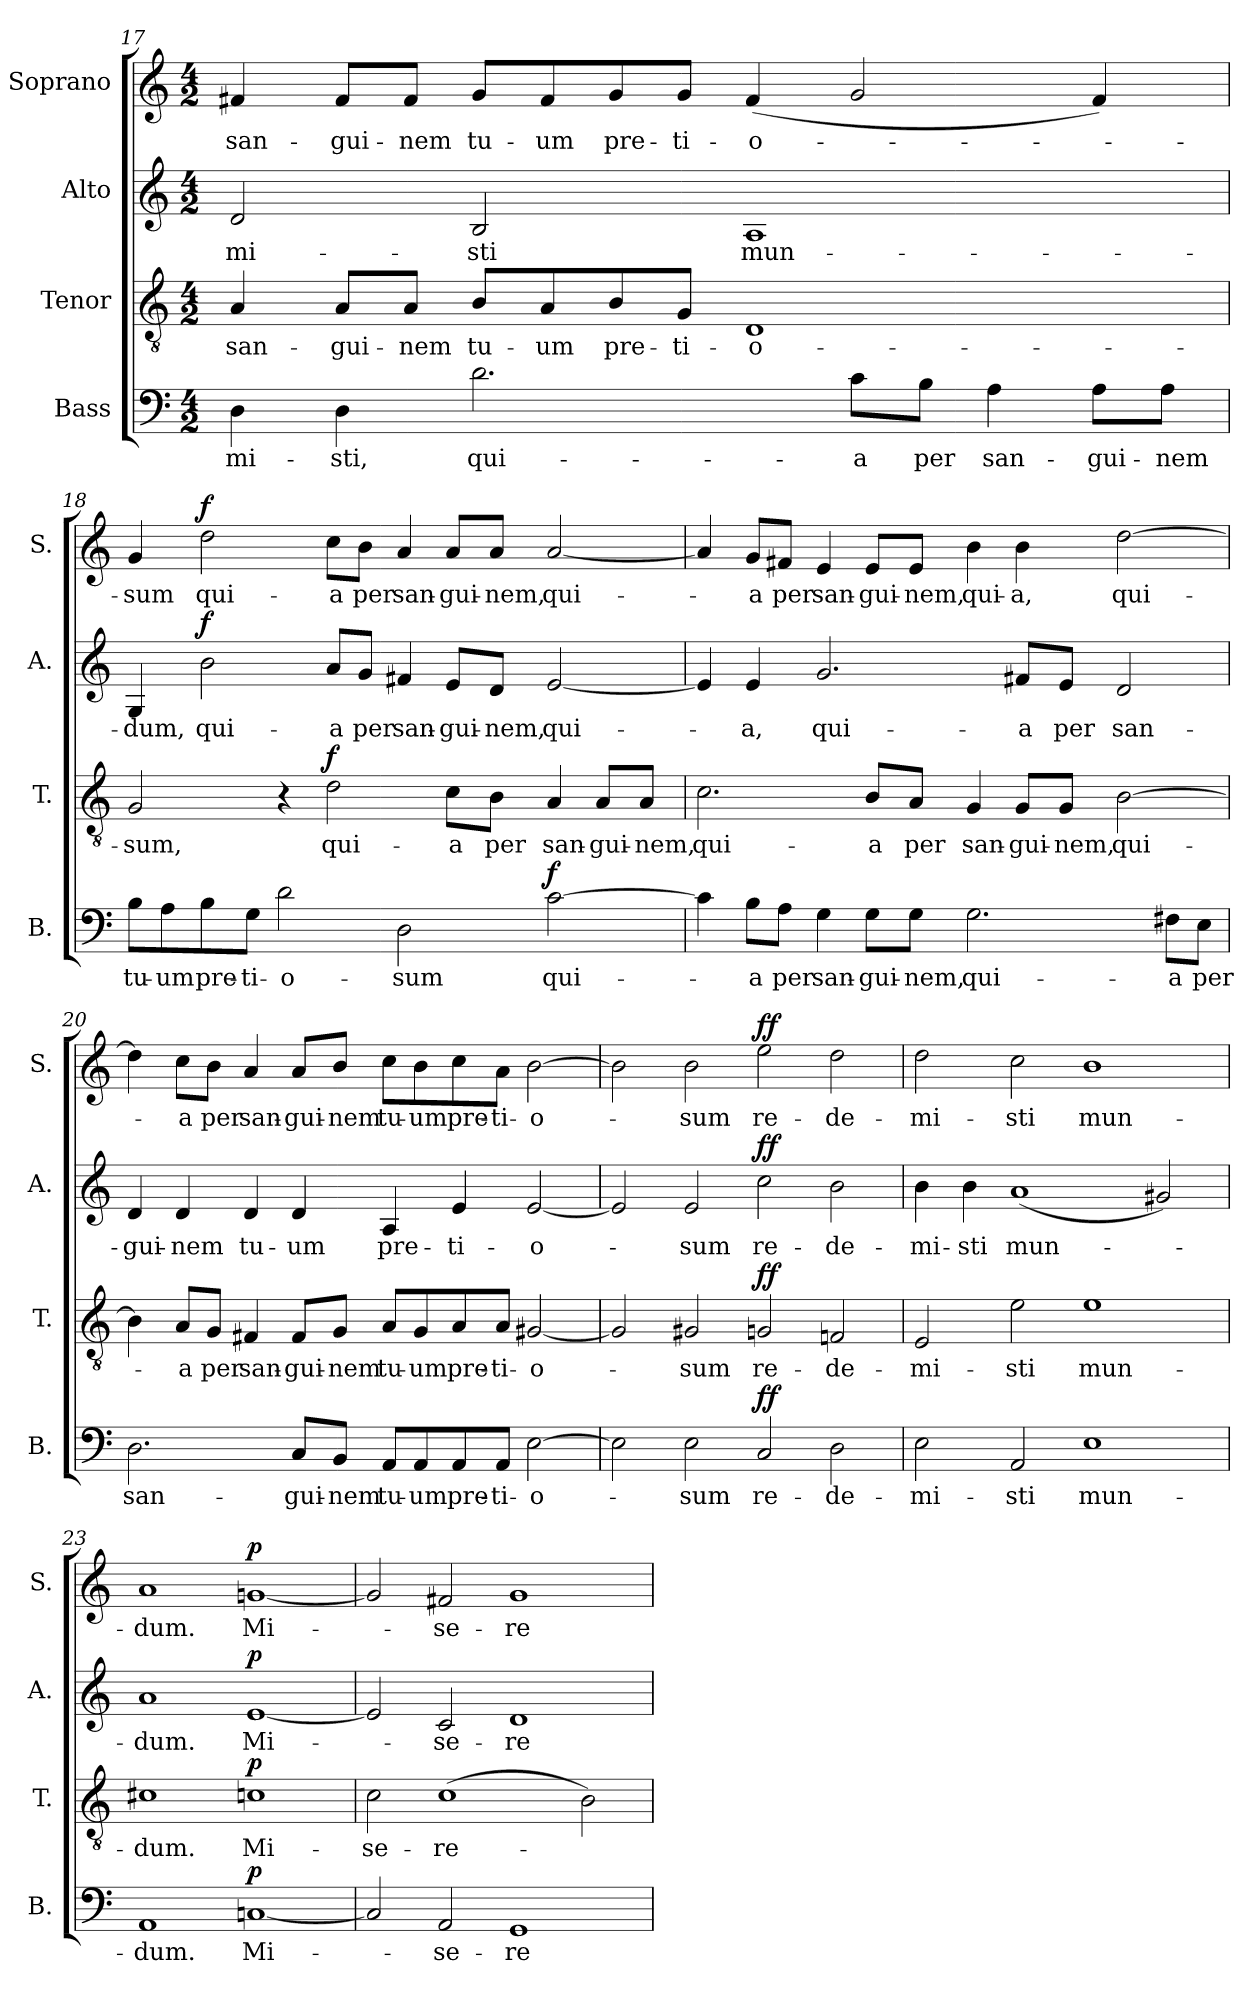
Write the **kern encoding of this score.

**kern	**text	**dynam	**kern	**text	**dynam	**kern	**text	**dynam	**kern	**text	**dynam
*part4	*part4	*part4	*part3	*part3	*part3	*part2	*part2	*part2	*part1	*part1	*part1
*staff4	*staff4	*staff4	*staff3	*staff3	*staff3	*staff2	*staff2	*staff2	*staff1	*staff1	*staff1
*I"Bass	*	*	*I"Tenor	*	*	*I"Alto	*	*	*I"Soprano	*	*
*I'B.	*	*	*I'T.	*	*	*I'A.	*	*	*I'S.	*	*
*clefF4	*	*	*clefGv2	*	*	*clefG2	*	*	*clefG2	*	*
*	*	*	*ITrd7c12	*	*	*	*	*	*	*	*
*k[]	*	*	*k[]	*	*	*k[]	*	*	*k[]	*	*
*C:	*	*	*C:	*	*	*C:	*	*	*C:	*	*
*M4/2	*	*	*M4/2	*	*	*M4/2	*	*	*M4/2	*	*
=17	=17	=17	=17	=17	=17	=17	=17	=17	=17	=17	=17
!	!LO:LY:b	!	!	!LO:LY:b	!	!	!LO:LY:b	!	!	!LO:LY:b	!
4D\	-mi-	.	4AA/	san-	.	2d/	mi-	.	4f#X/	san-	.
!	!LO:LY:b	!	!	!LO:LY:b	!	!	!	!	!	!LO:LY:b	!
4D\	-sti,	.	8AA/L	-gui-	.	.	.	.	8f#/L	-gui-	.
!	!	!	!	!LO:LY:b	!	!	!	!	!	!LO:LY:b	!
.	.	.	8AA/J	-nem	.	.	.	.	8f#/J	-nem	.
!	!LO:LY:b	!	!	!LO:LY:b	!	!	!LO:LY:b	!	!	!LO:LY:b	!
2.d\	qui-	.	8BB/L	tu-	.	2B/	-sti	.	8g/L	tu-	.
!	!	!	!	!LO:LY:b	!	!	!	!	!	!LO:LY:b	!
.	.	.	8AA/	-um	.	.	.	.	8f#/	-um	.
!	!	!	!	!LO:LY:b	!	!	!	!	!	!LO:LY:b	!
.	.	.	8BB/	pre-	.	.	.	.	8g/	pre-	.
!	!	!	!	!LO:LY:b	!	!	!	!	!	!LO:LY:b	!
.	.	.	8GG/J	-ti-	.	.	.	.	8g/J	-ti-	.
!	!	!	!	!LO:LY:b	!	!	!LO:LY:b	!	!	!LO:LY:b	!
.	.	.	1DD	-o-	.	1A	mun-	.	(<4f#/	-o-	.
!	!LO:LY:b	!	!	!	!	!	!	!	!	!	!
8c\L	-a	.	.	.	.	.	.	.	2g/	.	.
!	!LO:LY:b	!	!	!	!	!	!	!	!	!	!
8B\J	per	.	.	.	.	.	.	.	.	.	.
!	!LO:LY:b	!	!	!	!	!	!	!	!	!	!
4A\	san-	.	.	.	.	.	.	.	.	.	.
!	!LO:LY:b	!	!	!	!	!	!	!	!	!	!
8A\L	-gui-	.	.	.	.	.	.	.	4f#/)	.	.
!	!LO:LY:b	!	!	!	!	!	!	!	!	!	!
8A\J	-nem	.	.	.	.	.	.	.	.	.	.
!!LO:PB:g=z
=18	=18	=18	=18	=18	=18	=18	=18	=18	=18	=18	=18
!	!LO:LY:b	!	!	!LO:LY:b	!	!	!LO:LY:b	!	!	!LO:LY:b	!
8B\L	tu-	.	2GG/	-sum,	.	4G/	-dum,	.	4g/	sum	.
!	!LO:LY:b	!	!	!	!	!	!	!	!	!	!
8A\	-um	.	.	.	.	.	.	.	.	.	.
!	!LO:LY:b	!	!	!	!	!	!LO:LY:b	!LO:DY:a	!	!LO:LY:b	!LO:DY:a
8B\	pre-	.	.	.	.	2b\	qui-	f	2dd\	-qui-	f
!	!LO:LY:b	!	!	!	!	!	!	!	!	!	!
8G\J	-ti-	.	.	.	.	.	.	.	.	.	.
!	!LO:LY:b	!	!	!	!	!	!	!	!	!	!
2d\	-o-	.	4r	.	.	.	.	.	.	.	.
!	!	!	!	!LO:LY:b	!LO:DY:a	!	!LO:LY:b	!	!	!LO:LY:b	!
.	.	.	2D\	qui-	f	8a/L	-a	.	8cc\L	-a	.
!	!	!	!	!	!	!	!LO:LY:b	!	!	!LO:LY:b	!
.	.	.	.	.	.	8g/J	per	.	8b\J	per	.
!	!LO:LY:b	!	!	!	!	!	!LO:LY:b	!	!	!LO:LY:b	!
2D\	-sum	.	.	.	.	4f#X/	san-	.	4a/	san-	.
!	!	!	!	!LO:LY:b	!	!	!LO:LY:b	!	!	!LO:LY:b	!
.	.	.	8C\L	-a	.	8e/L	-gui-	.	8a/L	-gui-	.
!	!	!	!	!LO:LY:b	!	!	!LO:LY:b	!	!	!LO:LY:b	!
.	.	.	8BB\J	per	.	8d/J	-nem,	.	8a/J	-nem,	.
!	!LO:LY:b	!LO:DY:a	!	!LO:LY:b	!	!	!LO:LY:b	!	!	!LO:LY:b	!
[>2c\	qui-	f	4AA/	san-	.	[<2e/	qui-	.	[<2a/	qui-	.
!	!	!	!	!LO:LY:b	!	!	!	!	!	!	!
.	.	.	8AA/L	-gui-	.	.	.	.	.	.	.
!	!	!	!	!LO:LY:b	!	!	!	!	!	!	!
.	.	.	8AA/J	-nem,	.	.	.	.	.	.	.
=19	=19	=19	=19	=19	=19	=19	=19	=19	=19	=19	=19
!	!	!	!	!LO:LY:b	!	!	!	!	!	!	!
4c\]	.	.	2.C\	qui-	.	4e/]	.	.	4a/]	.	.
!	!LO:LY:b	!	!	!	!	!	!LO:LY:b	!	!	!LO:LY:b	!
8B\L	-a	.	.	.	.	4e/	-a,	.	8g/L	-a	.
!	!LO:LY:b	!	!	!	!	!	!	!	!	!LO:LY:b	!
8A\J	per	.	.	.	.	.	.	.	8f#X/J	per	.
!	!LO:LY:b	!	!	!	!	!	!LO:LY:b	!	!	!LO:LY:b	!
4G\	san-	.	.	.	.	2.g/	qui-	.	4e/	san-	.
!	!LO:LY:b	!	!	!LO:LY:b	!	!	!	!	!	!LO:LY:b	!
8G\L	-gui-	.	8BB/L	-a	.	.	.	.	8e/L	-gui-	.
!	!LO:LY:b	!	!	!LO:LY:b	!	!	!	!	!	!LO:LY:b	!
8G\J	-nem,	.	8AA/J	per	.	.	.	.	8e/J	-nem,	.
!	!LO:LY:b	!	!	!LO:LY:b	!	!	!	!	!	!LO:LY:b	!
2.G\	qui-	.	4GG/	san-	.	.	.	.	4b\	qui-	.
!	!	!	!	!LO:LY:b	!	!	!LO:LY:b	!	!	!LO:LY:b	!
.	.	.	8GG/L	-gui-	.	8f#X/L	-a	.	4b\	-a,	.
!	!	!	!	!LO:LY:b	!	!	!LO:LY:b	!	!	!	!
.	.	.	8GG/J	-nem,	.	8e/J	per	.	.	.	.
!	!	!	!	!LO:LY:b	!	!	!LO:LY:b	!	!	!LO:LY:b	!
.	.	.	[>2BB\	qui-	.	2d/	san-	.	[>2dd\	qui-	.
!	!LO:LY:b	!	!	!	!	!	!	!	!	!	!
8F#X\L	-a	.	.	.	.	.	.	.	.	.	.
!	!LO:LY:b	!	!	!	!	!	!	!	!	!	!
8E\J	per	.	.	.	.	.	.	.	.	.	.
!!LO:LB:g=z
=20	=20	=20	=20	=20	=20	=20	=20	=20	=20	=20	=20
!	!LO:LY:b	!	!	!	!	!	!LO:LY:b	!	!	!	!
2.D\	san-	.	4BB\]	.	.	4d/	-gui-	.	4dd\]	.	.
!	!	!	!	!LO:LY:b	!	!	!LO:LY:b	!	!	!LO:LY:b	!
.	.	.	8AA/L	-a	.	4d/	-nem	.	8cc\L	-a	.
!	!	!	!	!LO:LY:b	!	!	!	!	!	!LO:LY:b	!
.	.	.	8GG/J	per	.	.	.	.	8b\J	per	.
!	!	!	!	!LO:LY:b	!	!	!LO:LY:b	!	!	!LO:LY:b	!
.	.	.	4FF#X/	san-	.	4d/	tu-	.	4a/	san-	.
!	!LO:LY:b	!	!	!LO:LY:b	!	!	!LO:LY:b	!	!	!LO:LY:b	!
8C/L	-gui-	.	8FF#/L	-gui-	.	4d/	-um	.	8a/L	-gui-	.
!	!LO:LY:b	!	!	!LO:LY:b	!	!	!	!	!	!LO:LY:b	!
8BB/J	-nem	.	8GG/J	-nem	.	.	.	.	8b/J	-nem	.
!	!LO:LY:b	!	!	!LO:LY:b	!	!	!LO:LY:b	!	!	!LO:LY:b	!
8AA/L	tu-	.	8AA/L	tu-	.	4A/	pre-	.	8cc\L	tu-	.
!	!LO:LY:b	!	!	!LO:LY:b	!	!	!	!	!	!LO:LY:b	!
8AA/	-um	.	8GG/	-um	.	.	.	.	8b\	-um	.
!	!LO:LY:b	!	!	!LO:LY:b	!	!	!LO:LY:b	!	!	!LO:LY:b	!
8AA/	pre-	.	8AA/	pre-	.	4e/	-ti-	.	8cc\	pre-	.
!	!LO:LY:b	!	!	!LO:LY:b	!	!	!	!	!	!LO:LY:b	!
8AA/J	-ti-	.	8AA/J	-ti-	.	.	.	.	8a\J	-ti-	.
!	!LO:LY:b	!	!	!LO:LY:b	!	!	!LO:LY:b	!	!	!LO:LY:b	!
[>2E\	-o-	.	[<2GG#X/	-o-	.	[<2e/	-o-	.	[>2b\	-o-	.
=21	=21	=21	=21	=21	=21	=21	=21	=21	=21	=21	=21
2E\]	.	.	2GG#/]	.	.	2e/]	.	.	2b\]	.	.
!	!LO:LY:b	!	!	!LO:LY:b	!	!	!LO:LY:b	!	!	!LO:LY:b	!
2E\	-sum	.	2GG#X/	-sum	.	2e/	-sum	.	2b\	-sum	.
!	!LO:LY:b	!LO:DY:a	!	!LO:LY:b	!LO:DY:a	!	!LO:LY:b	!LO:DY:a	!	!LO:LY:b	!LO:DY:a
2C/	re-	ff	2GGn/	re-	ff	2cc\	re-	ff	2ee\	re-	ff
!	!LO:LY:b	!	!	!LO:LY:b	!	!	!LO:LY:b	!	!	!LO:LY:b	!
2D\	-de-	.	2FFn/	-de-	.	2b\	-de-	.	2dd\	-de-	.
=22	=22	=22	=22	=22	=22	=22	=22	=22	=22	=22	=22
!	!LO:LY:b	!	!	!LO:LY:b	!	!	!LO:LY:b	!	!	!LO:LY:b	!
2E\	-mi-	.	2EE/	-mi-	.	4b\	-mi-	.	2dd\	-mi-	.
!	!	!	!	!	!	!	!LO:LY:b	!	!	!	!
.	.	.	.	.	.	4b\	-sti	.	.	.	.
!	!LO:LY:b	!	!	!LO:LY:b	!	!	!LO:LY:b	!	!	!LO:LY:b	!
2AA/	-sti	.	2E\	-sti	.	(<1a	mun-	.	2cc\	-sti	.
!	!LO:LY:b	!	!	!LO:LY:b	!	!	!	!	!	!LO:LY:b	!
1E	mun-	.	1E	mun-	.	.	.	.	1b	mun-	.
.	.	.	.	.	.	2g#X/)	.	.	.	.	.
=23	=23	=23	=23	=23	=23	=23	=23	=23	=23	=23	=23
!	!LO:LY:b	!	!	!LO:LY:b	!	!	!LO:LY:b	!	!	!LO:LY:b	!
1AA	-dum.	.	1C#X	-dum.	.	1a	-dum.	.	1a	dum.	.
!	!LO:LY:b	!LO:DY:a	!	!LO:LY:b	!LO:DY:a	!	!LO:LY:b	!LO:DY:a	!	!LO:LY:b	!LO:DY:a
[<1Cn	Mi-	p	1Cn	Mi-	p	[<1e	Mi-	p	[<1gn	Mi-	p
!!LO:PB:g=z
=24	=24	=24	=24	=24	=24	=24	=24	=24	=24	=24	=24
!	!	!	!	!LO:LY:b	!	!	!	!	!	!	!
2C/]	.	.	2C\	-se-	.	2e/]	.	.	2g/]	.	.
!	!LO:LY:b	!	!	!LO:LY:b	!	!	!LO:LY:b	!	!	!LO:LY:b	!
2AA/	-se-	.	(>1C	-re-	.	2c/	-se-	.	2f#X/	-se-	.
!	!LO:LY:b	!	!	!	!	!	!LO:LY:b	!	!	!LO:LY:b	!
1GG	-re-	.	.	.	.	1d	-re-	.	1g	-re-	.
.	.	.	2BB\)	.	.	.	.	.	.	.	.
=	=	=	=	=	=	=	=	=	=	=	=
*-	*-	*-	*-	*-	*-	*-	*-	*-	*-	*-	*-
